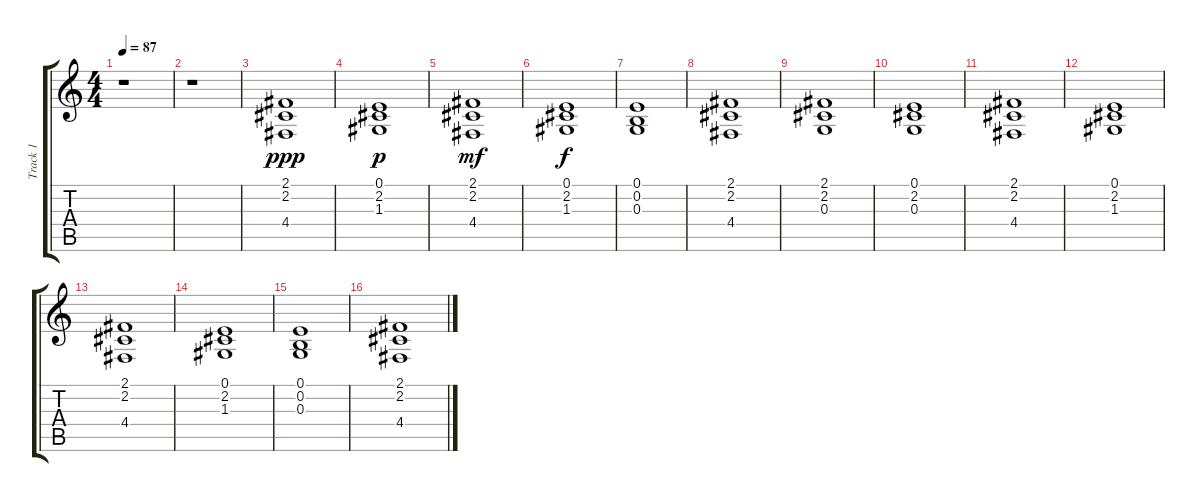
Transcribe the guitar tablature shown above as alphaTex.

\track ("Track 1" "Track 1") {instrument tremolostrings}
\staff {score tabs}
\tuning (E4 B3 G3 D3 A2 E2) {hide}
\ts (4 4)
\tempo 87
\clef g2
\ks c
r.1{dy f} |
r.1 |
(2.1 2.2 4.4).1{dy ppp} |
(0.1 2.2 1.3).1{dy p} |
(2.1 2.2 4.4).1{dy mf} |
(0.1 2.2 1.3).1{dy f} |
(0.1 0.2 0.3).1 |
(2.1 2.2 4.4).1 |
(2.1 2.2 0.3).1 |
(0.1 2.2 0.3).1 |
(2.1 2.2 4.4).1 |
(0.1 2.2 1.3).1 |
(2.1 2.2 4.4).1 |
(0.1 2.2 1.3).1 |
(0.1 0.2 0.3).1 |
(2.1 2.2 4.4).1
